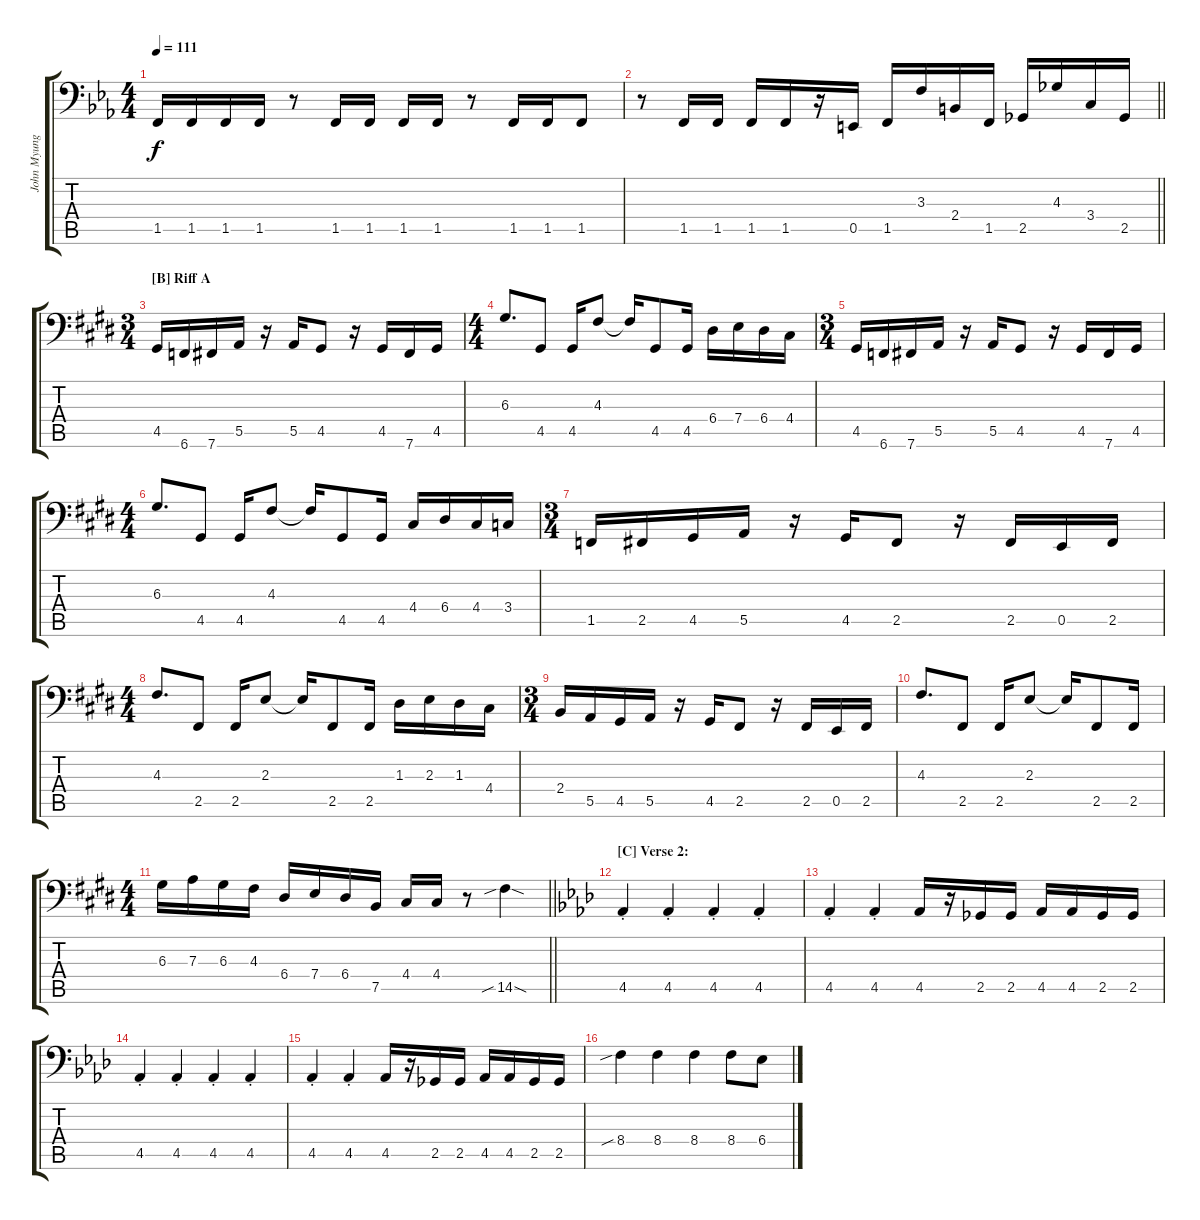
\track ("John Myung - Bass" "John Myung") {instrument electricbassfinger}
\staff {score tabs}
\tuning (C3 G2 D2 A1 E1 B0) {hide}
\ts (4 4)
\tempo 111
\clef f4
\ks eb
1.5.16{dy f} 1.5.16 1.5.16 1.5.16 r.8 1.5.16 1.5.16 1.5.16 1.5.16 r.8 1.5.16 1.5.16 1.5.8 |
\barLineRight lightlight
r.8 1.5.16 1.5.16 1.5.16 1.5.16 r.16 0.5.16 1.5.16 3.3.16 2.4.16 1.5.16 2.5.16 4.3.16 3.4.16 2.5.16 |
\ts (3 4)
\section ("" "[B] Riff A")
\ks e
4.5.16 6.6.16 7.6.16 5.5.16 r.16 5.5.16 4.5.8 r.16 4.5.16 7.6.16 4.5.16 |
\ts (4 4)
6.3.8{d} 4.5.8 4.5.16 4.3.8 4.3{t}.16 4.5.8 4.5.16 6.4.16 7.4.16 6.4.16 4.4.16 |
\ts (3 4)
4.5.16 6.6.16 7.6.16 5.5.16 r.16 5.5.16 4.5.8 r.16 4.5.16 7.6.16 4.5.16 |
\ts (4 4)
6.3.8{d} 4.5.8 4.5.16 4.3.8 4.3{t}.16 4.5.8 4.5.16 4.4.16 6.4.16 4.4.16 3.4.16 |
\ts (3 4)
1.5.16 2.5.16 4.5.16 5.5.16 r.16 4.5.16 2.5.8 r.16 2.5.16 0.5.16 2.5.16 |
\ts (4 4)
4.3.8{d} 2.5.8 2.5.16 2.3.8 2.3{t}.16 2.5.8 2.5.16 1.3.16 2.3.16 1.3.16 4.4.16 |
\ts (3 4)
2.4.16 5.5.16 4.5.16 5.5.16 r.16 4.5.16 2.5.8 r.16 2.5.16 0.5.16 2.5.16 |
\ks c#minor
4.3.8{d} 2.5.8 2.5.16 2.3.8 2.3{t}.16 2.5.8 2.5.16 |
\ts (4 4)
\barLineRight lightlight
\ks e
6.3.16 7.3.16 6.3.16 4.3.16 6.4.16 7.4.16 6.4.16 7.5.16 4.4.16 4.4.16 r.8 14.5{sib sod}.4 |
\section ("" "[C] Verse 2:")
\ks ab
4.5{st}.4 4.5{st}.4 4.5{st}.4 4.5{st}.4 |
4.5{st}.4 4.5{st}.4 4.5.16 r.16 2.5.16 2.5.16 4.5.16 4.5.16 2.5.16 2.5.16 |
4.5{st}.4 4.5{st}.4 4.5{st}.4 4.5{st}.4 |
4.5{st}.4 4.5{st}.4 4.5.16 r.16 2.5.16 2.5.16 4.5.16 4.5.16 2.5.16 2.5.16 |
8.4{sib}.4 8.4.4 8.4.4 8.4.8 6.4.8
